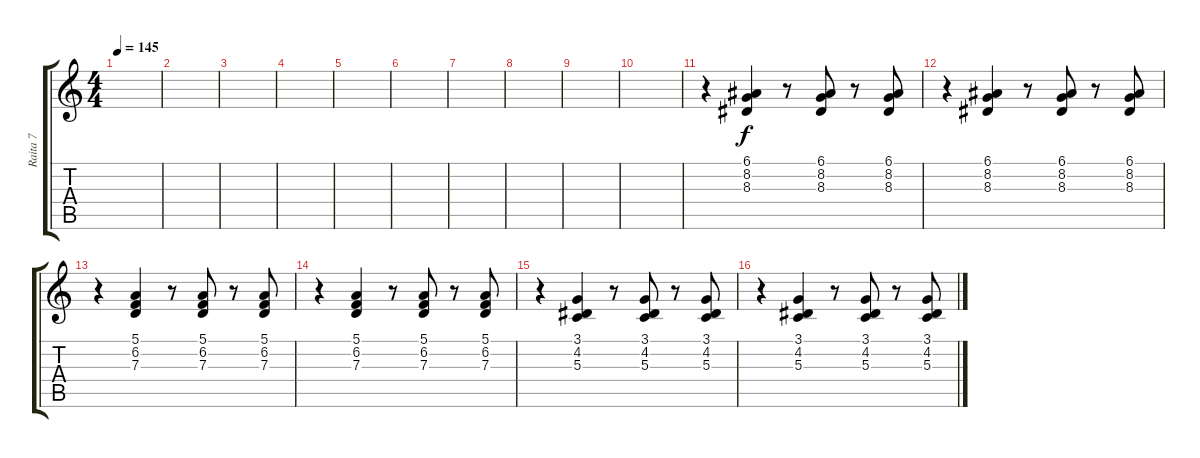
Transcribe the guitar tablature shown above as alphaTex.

\track ("Raita 7" "Raita 7") {instrument rockorgan}
\staff {score tabs}
\tuning (E4 B3 G3 D3 A2 E2) {hide}
\ts (4 4)
\tempo 145
\clef g2
\ks c
|
|
|
|
|
|
|
|
|
|
r.4{instrument rockorgan} (6.1 8.2 8.3).4 r.8 (6.1 8.2 8.3).8 r.8 (6.1 8.2 8.3).8 |
r.4 (6.1 8.2 8.3).4 r.8 (6.1 8.2 8.3).8 r.8 (6.1 8.2 8.3).8 |
r.4 (5.1 6.2 7.3).4 r.8 (5.1 6.2 7.3).8 r.8 (5.1 6.2 7.3).8 |
r.4 (5.1 6.2 7.3).4 r.8 (5.1 6.2 7.3).8 r.8 (5.1 6.2 7.3).8 |
r.4 (3.1 4.2 5.3).4 r.8 (3.1 4.2 5.3).8 r.8 (3.1 4.2 5.3).8 |
r.4 (3.1 4.2 5.3).4 r.8 (3.1 4.2 5.3).8 r.8 (3.1 4.2 5.3).8
